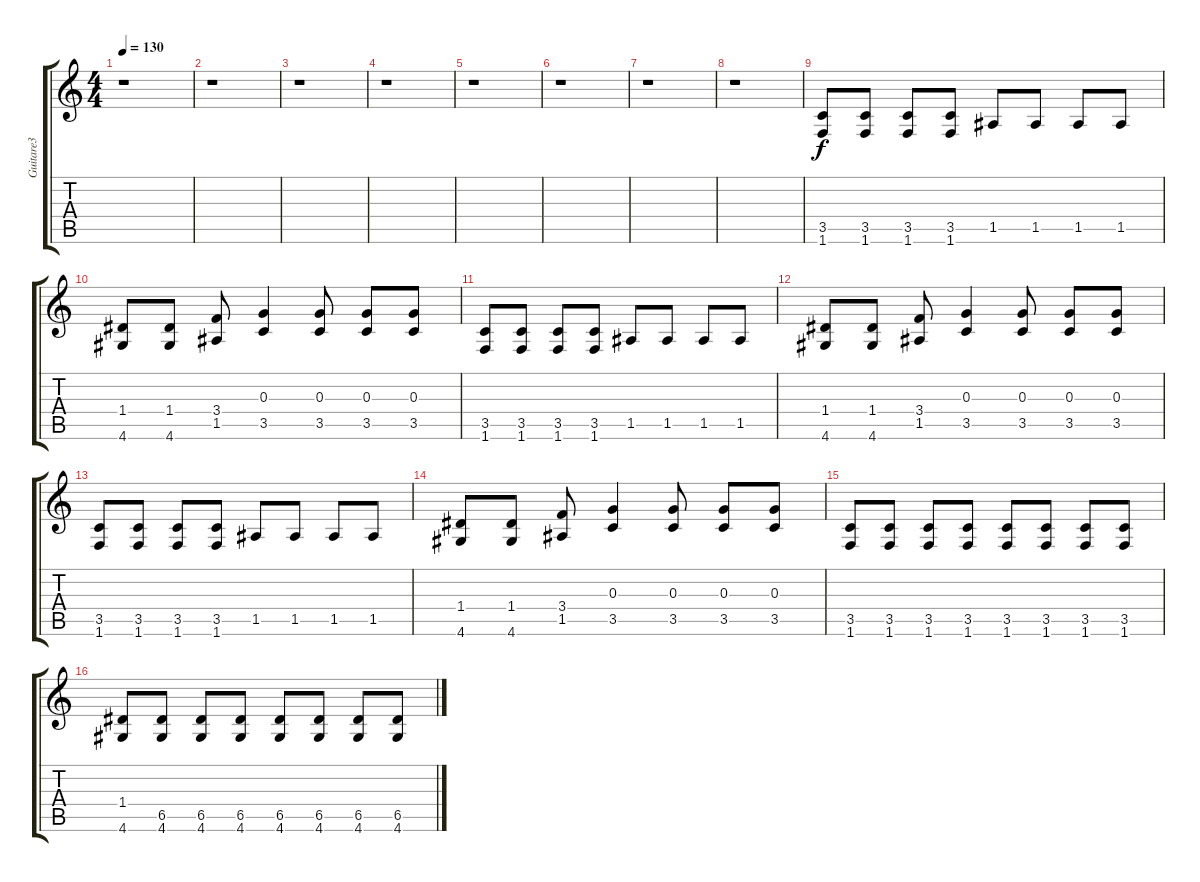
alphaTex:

\track ("Guitare3" "Guitare3") {instrument overdrivenguitar}
\staff {score tabs}
\tuning (E4 B3 G3 D3 A2 E2) {hide}
\ts (4 4)
\tempo 130
\clef g2
\ks c
r.1{dy f} |
r.1 |
r.1 |
r.1 |
r.1 |
r.1 |
r.1 |
r.1 |
(3.5 1.6).8 (3.5 1.6).8 (3.5 1.6).8 (3.5 1.6).8 1.5.8 1.5.8 1.5.8 1.5.8 |
(1.4 4.6).8 (1.4 4.6).8 (3.4 1.5).8 (0.3 3.5).4 (0.3 3.5).8 (0.3 3.5).8 (0.3 3.5).8 |
(3.5 1.6).8 (3.5 1.6).8 (3.5 1.6).8 (3.5 1.6).8 1.5.8 1.5.8 1.5.8 1.5.8 |
(1.4 4.6).8 (1.4 4.6).8 (3.4 1.5).8 (0.3 3.5).4 (0.3 3.5).8 (0.3 3.5).8 (0.3 3.5).8 |
(3.5 1.6).8 (3.5 1.6).8 (3.5 1.6).8 (3.5 1.6).8 1.5.8 1.5.8 1.5.8 1.5.8 |
(1.4 4.6).8 (1.4 4.6).8 (3.4 1.5).8 (0.3 3.5).4 (0.3 3.5).8 (0.3 3.5).8 (0.3 3.5).8 |
(3.5 1.6).8 (3.5 1.6).8 (3.5 1.6).8 (3.5 1.6).8 (3.5 1.6).8 (3.5 1.6).8 (3.5 1.6).8 (3.5 1.6).8 |
(1.4 4.6).8 (6.5 4.6).8 (6.5 4.6).8 (6.5 4.6).8 (6.5 4.6).8 (6.5 4.6).8 (6.5 4.6).8 (6.5 4.6).8
